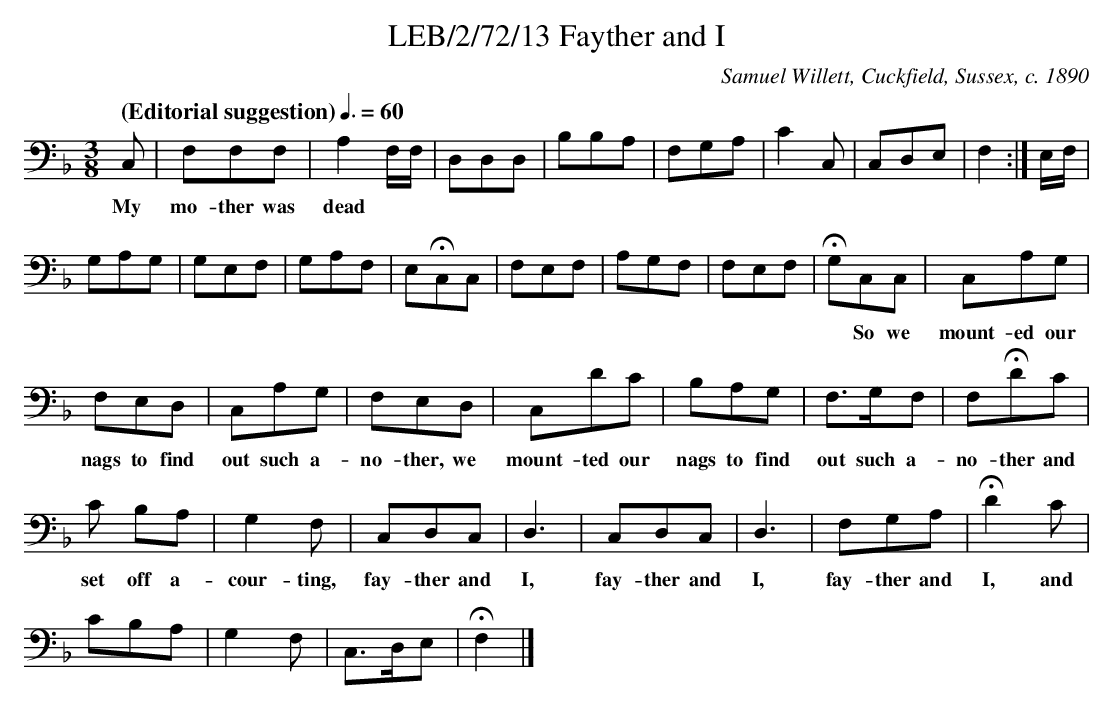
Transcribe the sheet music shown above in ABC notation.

X:1
T:LEB/2/72/13 Fayther and I
C:Samuel Willett, Cuckfield, Sussex, c. 1890
L:1/8
Q:"(Editorial suggestion)" 3/8=60
M:3/8
K:F
C, | F,F,F, | A,2 F,/2F,/2 | D,D,D, | B,B,A, | F,G,A, | C2 C, | C,D,E, | F,2 :| E,/2F,/2 |
w: My mo-ther was dead
G,A,G, | G,E,F, | G,A,F, | E,HC,C, | F,E,F, | A,G,F, | F,E,F, | HG,C,C, | C,A,G, |
w: |||||||*So we mount-ed our |
F,E,D, | C,A,G, | F,E,D, | C,DC | B,A,G, | F,3/2G,/2F, | F,HDC |
w:nags to find out such a-no-ther, we mount-ted our nags to find out such a-no-ther and
C B,A, | G,2 F, | C,D,C, | D,3 | C,D,C, | D,3 | F,G,A, | HD2 C |
w: set off a-cour-ting, fay-ther and I, fay-ther and I, fay-ther and I, and
CB,A, | G,2 F, | C,3/2D,/2E, | HF,2 |]
